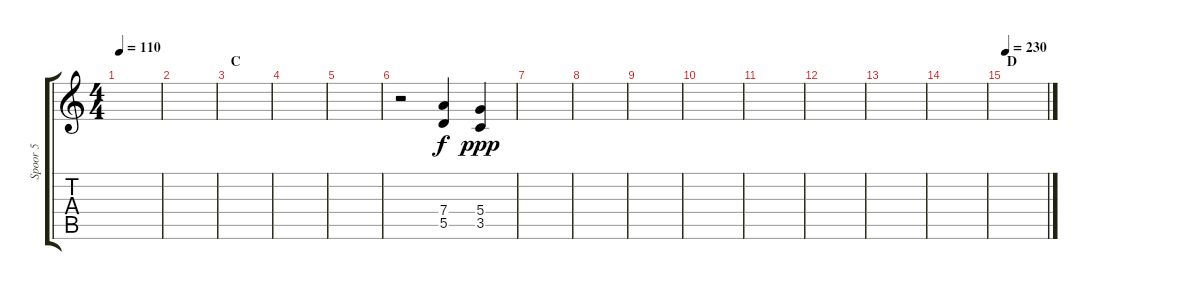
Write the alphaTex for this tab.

\track ("Spoor 5" "Spoor 5") {instrument overdrivenguitar}
\staff {score tabs}
\tuning (E4 B3 G3 D3 A2 E2) {hide}
\ts (4 4)
\tempo 110
\clef g2
\ks c
|
|
\section ("" "C")
|
|
|
r.2{volume 11} (7.4 5.5).4 (5.4 3.5).4{dy ppp} |
|
|
|
|
|
|
|
|
\section ("" "D")
\tempo 230
